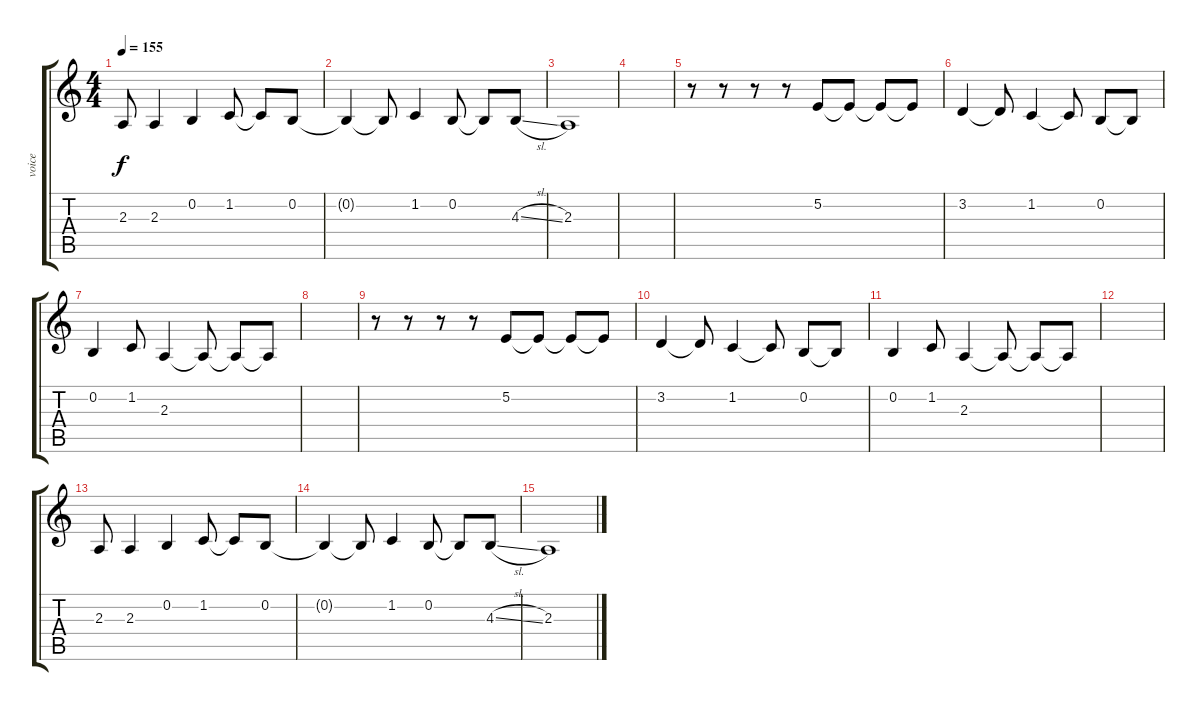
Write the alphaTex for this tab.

\track ("voice" "voice") {instrument lead1square}
\staff {score tabs}
\tuning (E4 B3 G3 D3 A2 E2) {hide}
\ts (4 4)
\tempo 155
\clef g2
\ks c
2.3.8{dy f} 2.3.4 0.2.4 1.2.8 1.2{t}.8 0.2.8 |
0.2{t}.4 0.2{t}.8 1.2.4 0.2.8 0.2{t}.8 4.3{sl}.8 |
2.3.1 |
|
r.8 r.8 r.8 r.8 5.2.8 5.2{t}.8 5.2{t}.8 5.2{t}.8 |
3.2.4 3.2{t}.8 1.2.4 1.2{t}.8 0.2.8 0.2{t}.8 |
0.2.4 1.2.8 2.3.4 2.3{t}.8 2.3{t}.8 2.3{t}.8 |
|
r.8 r.8 r.8 r.8 5.2.8 5.2{t}.8 5.2{t}.8 5.2{t}.8 |
3.2.4 3.2{t}.8 1.2.4 1.2{t}.8 0.2.8 0.2{t}.8 |
0.2.4 1.2.8 2.3.4 2.3{t}.8 2.3{t}.8 2.3{t}.8 |
|
2.3.8 2.3.4 0.2.4 1.2.8 1.2{t}.8 0.2.8 |
0.2{t}.4 0.2{t}.8 1.2.4 0.2.8 0.2{t}.8 4.3{sl}.8 |
2.3.1
